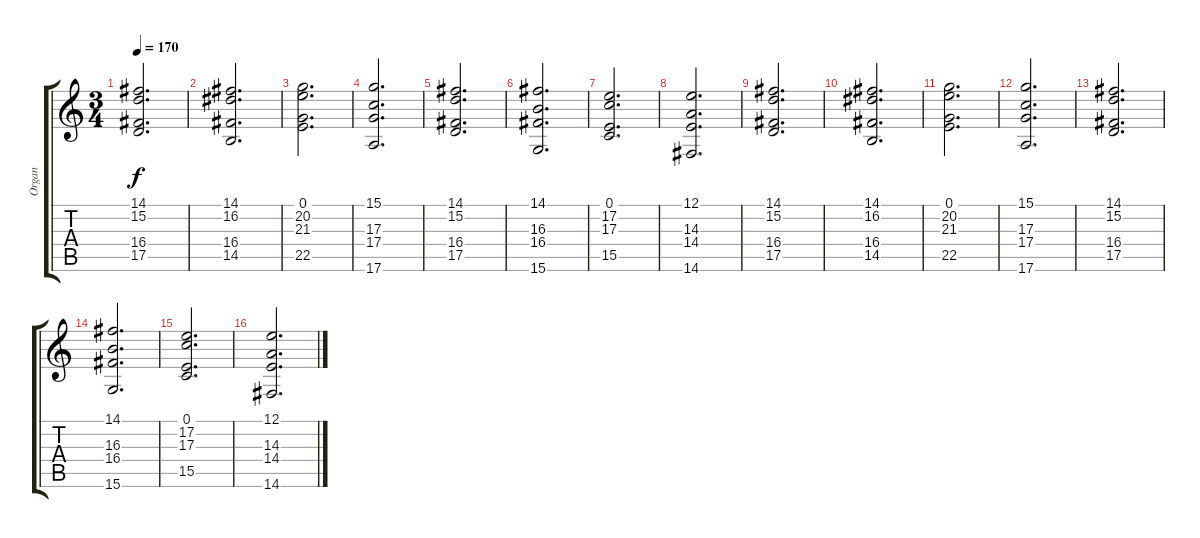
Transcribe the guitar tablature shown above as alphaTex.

\track ("Organ" "Organ") {instrument churchorgan}
\staff {score tabs}
\tuning (E4 B3 G3 D3 A2 E2) {hide}
\ts (3 4)
\tempo 170
\clef g2
\ks c
(14.1 15.2 16.4 17.5).2{d dy f} |
(14.1 16.2 16.4 14.5).2{d} |
(0.1 20.2 21.3 22.5).2{d} |
(15.1 17.3 17.4 17.6).2{d} |
(14.1 15.2 16.4 17.5).2{d} |
(14.1 16.3 16.4 15.6).2{d} |
(0.1 17.2 17.3 15.5).2{d} |
(12.1 14.3 14.4 14.6).2{d} |
(14.1 15.2 16.4 17.5).2{d} |
(14.1 16.2 16.4 14.5).2{d} |
(0.1 20.2 21.3 22.5).2{d} |
(15.1 17.3 17.4 17.6).2{d} |
(14.1 15.2 16.4 17.5).2{d} |
(14.1 16.3 16.4 15.6).2{d} |
(0.1 17.2 17.3 15.5).2{d} |
(12.1 14.3 14.4 14.6).2{d}
